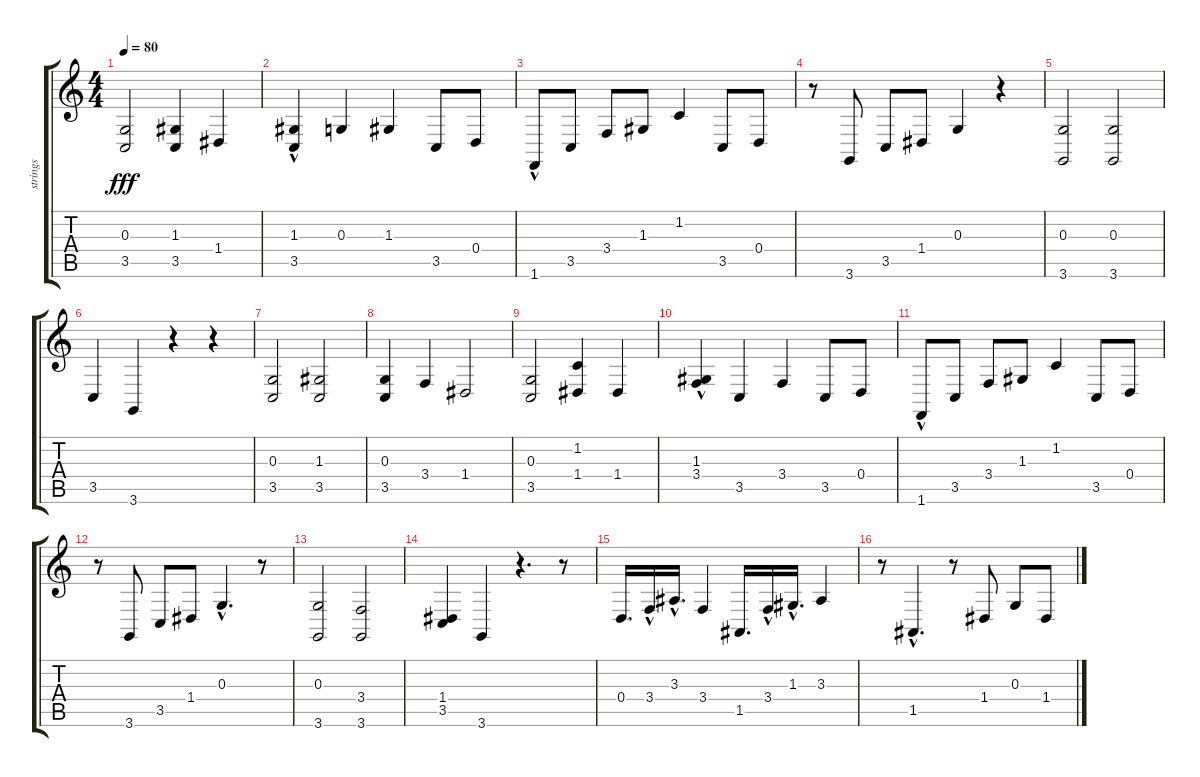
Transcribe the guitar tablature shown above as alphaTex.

\track ("strings" "strings") {instrument stringensemble1}
\staff {score tabs}
\tuning (E4 B3 G3 D3 A2 E2) {hide}
\ts (4 4)
\tempo 80
\clef g2
\ks c
(0.3 3.5).2{dy fff} (1.3 3.5).4 1.4.4 |
(1.3 3.5{hac}).4 0.3.4 1.3.4 3.5.8 0.4.8 |
1.6{hac}.8 3.5.8 3.4.8 1.3.8 1.2.4 3.5.8 0.4.8 |
r.8 3.6.8 3.5.8 1.4.8 0.3.4 r.4 |
(0.3 3.6).2 (0.3 3.6).2 |
3.5.4 3.6.4 r.4 r.4 |
(0.3 3.5).2 (1.3 3.5).2 |
(0.3 3.5).4 3.4.4 1.4.2 |
(0.3 3.5).2 (1.2 1.4).4 1.4.4 |
(1.3{hac} 3.4).4 3.5.4 3.4.4 3.5.8 0.4.8 |
1.6{hac}.8 3.5.8 3.4.8 1.3.8 1.2.4 3.5.8 0.4.8 |
r.8 3.6.8 3.5.8 1.4.8 0.3{hac}.4{d} r.8 |
(0.3 3.6).2 (3.4 3.6).2 |
(1.4 3.5).4 3.6.4 r.4{d} r.8 |
0.4.16{d} 3.4{hac}.16 3.3{hac}.16{d} 3.4.4 1.5.16{d} 3.4{hac}.16 1.3{hac}.16{d} 3.3.4 |
r.8 1.5{hac}.4{d} r.8 1.4.8 0.3.8 1.4.8
